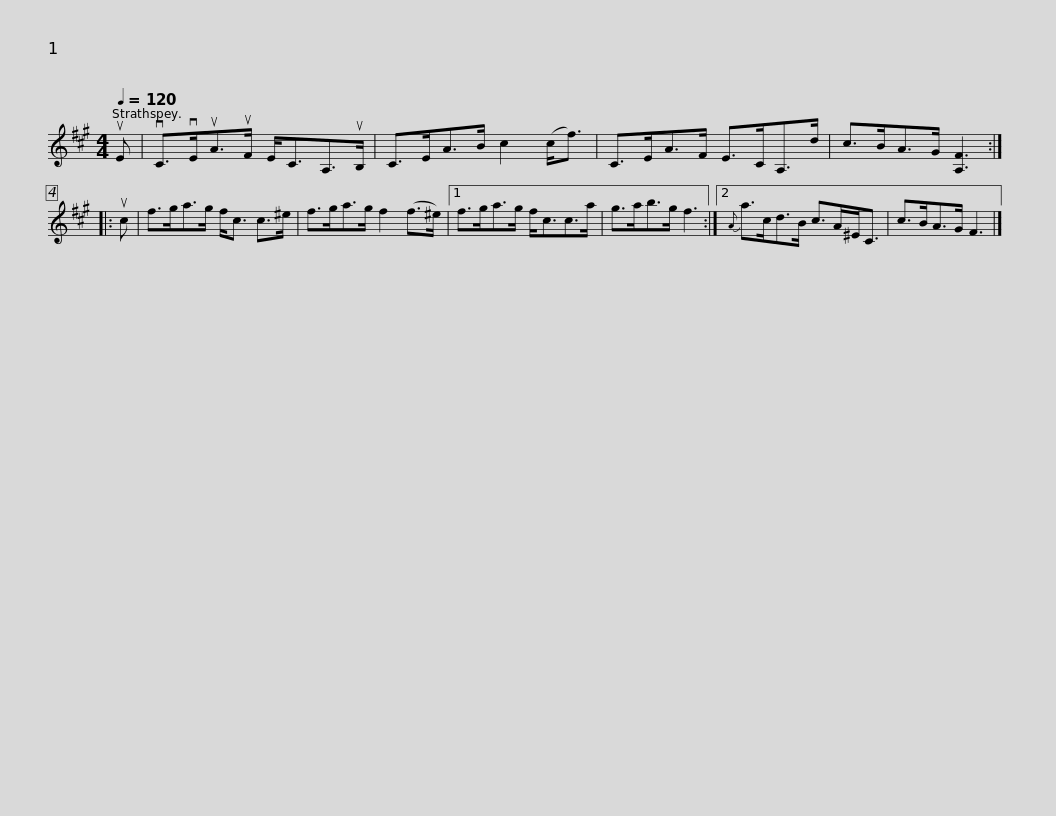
X:1
L:1/8
Q:1/4=120
M:4/4
I:linebreak $
K:A
V:1 treble
V:1
 uE | vC>vEuA>uF E<CA,>uB, | C>EA>B c2 (c<f) | C>EA>F E>CA,>d | c>BA>G [A,F]3 :: %5
 uc |$ f>ga>g f<c c>^e | f>ga>g f2 (f>^e) |1 f>ga>g f<cc>a | g>ab>g f3 :|2$ %10
{A} a>cd>B c>A^E<C | c>BA>G F3 |] %12
